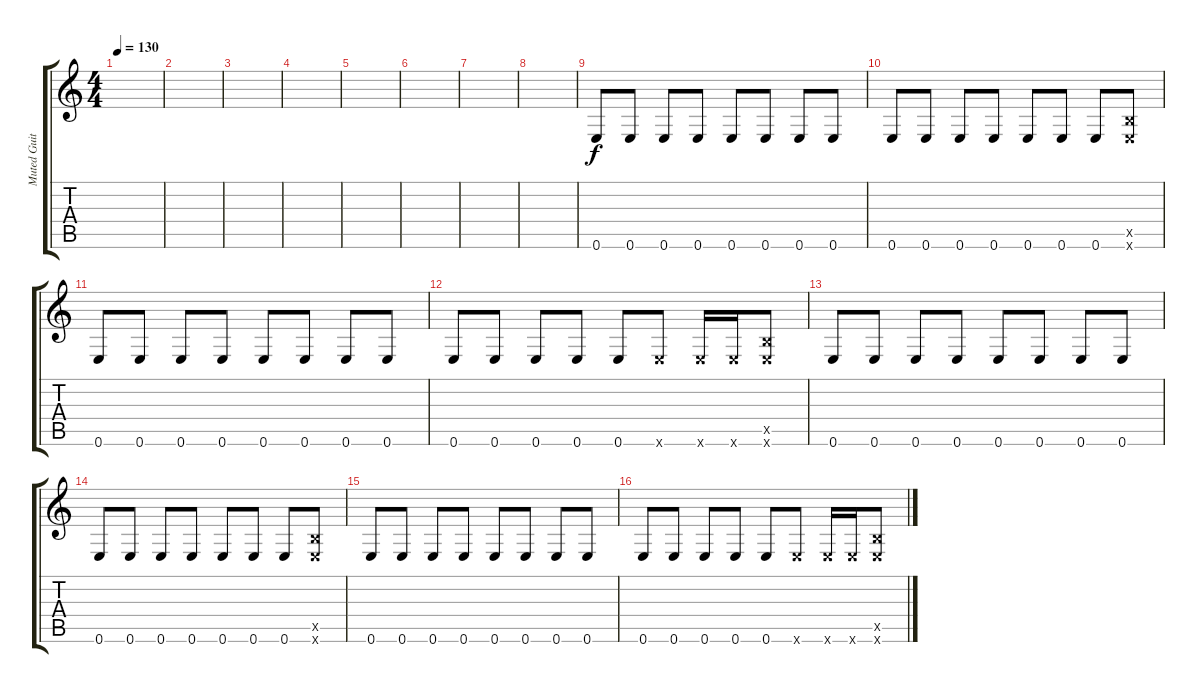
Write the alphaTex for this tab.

\track ("Muted Guitar II" "Muted Guit") {instrument electricguitarmuted}
\staff {score tabs}
\tuning (E4 B3 G3 D3 A2 E2) {hide}
\ts (4 4)
\tempo 130
\clef g2
\ks c
|
|
|
|
|
|
|
|
0.6.8{instrument electricguitarmuted} 0.6.8 0.6.8 0.6.8 0.6.8 0.6.8 0.6.8 0.6.8 |
0.6.8 0.6.8 0.6.8 0.6.8 0.6.8 0.6.8 0.6.8 (2.5{x} 0.6{x}).8{instrument overdrivenguitar} |
0.6.8{instrument electricguitarmuted} 0.6.8 0.6.8 0.6.8 0.6.8 0.6.8 0.6.8 0.6.8 |
0.6.8 0.6.8 0.6.8 0.6.8 0.6.8 0.6{x}.8{instrument overdrivenguitar} 0.6{x}.16 0.6{x}.16 (2.5{x} 0.6{x}).8{instrument overdrivenguitar} |
0.6.8{instrument electricguitarmuted} 0.6.8 0.6.8 0.6.8 0.6.8 0.6.8 0.6.8 0.6.8 |
0.6.8 0.6.8 0.6.8 0.6.8 0.6.8 0.6.8 0.6.8 (2.5{x} 0.6{x}).8{instrument overdrivenguitar} |
0.6.8{instrument electricguitarmuted} 0.6.8 0.6.8 0.6.8 0.6.8 0.6.8 0.6.8 0.6.8 |
0.6.8 0.6.8 0.6.8 0.6.8 0.6.8 0.6{x}.8{instrument overdrivenguitar} 0.6{x}.16 0.6{x}.16 (2.5{x} 0.6{x}).8{instrument overdrivenguitar}
